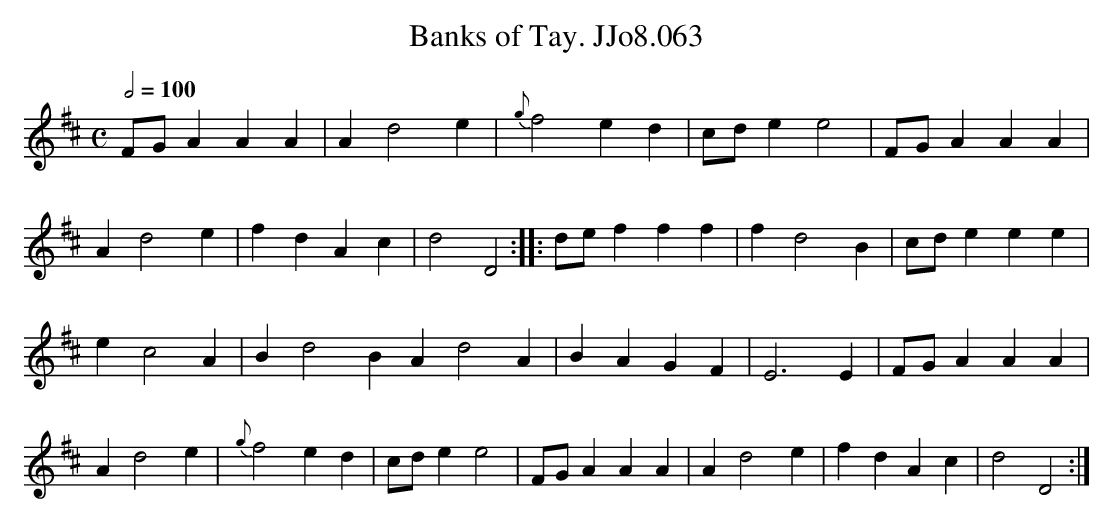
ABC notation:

X:1
T:Banks of Tay. JJo8.063
M:C
L:1/4
Q:1/2=100
K:D
F/G/AAA|Ad2e|{g}f2ed|c/d/ee2|F/G/AAA|
Ad2e|fdAc|d2D2::d/e/fff|fd2B|c/d/eee|
ec2A|Bd2BAd2A|BAGF|E3E|F/G/AAA|
Ad2e|{g}f2ed|c/d/ee2|F/G/AAA|Ad2e|fdAc|d2D2:|
